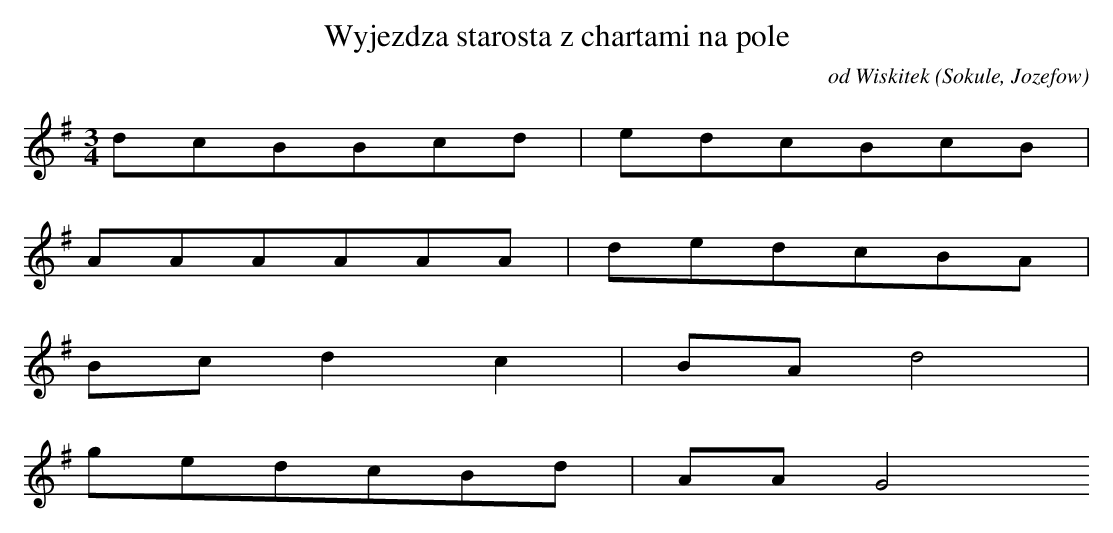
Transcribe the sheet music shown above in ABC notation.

X:1
T: Wyjezdza starosta z chartami na pole
O: od Wiskitek (Sokule, Jozefow)
M: 3/4
L: 1/8
K: G
dcBBcd | edcBcB |
AAAAAA | dedcBA |
Bcd2c2 | BAd4 |
gedcBd | AAG4
